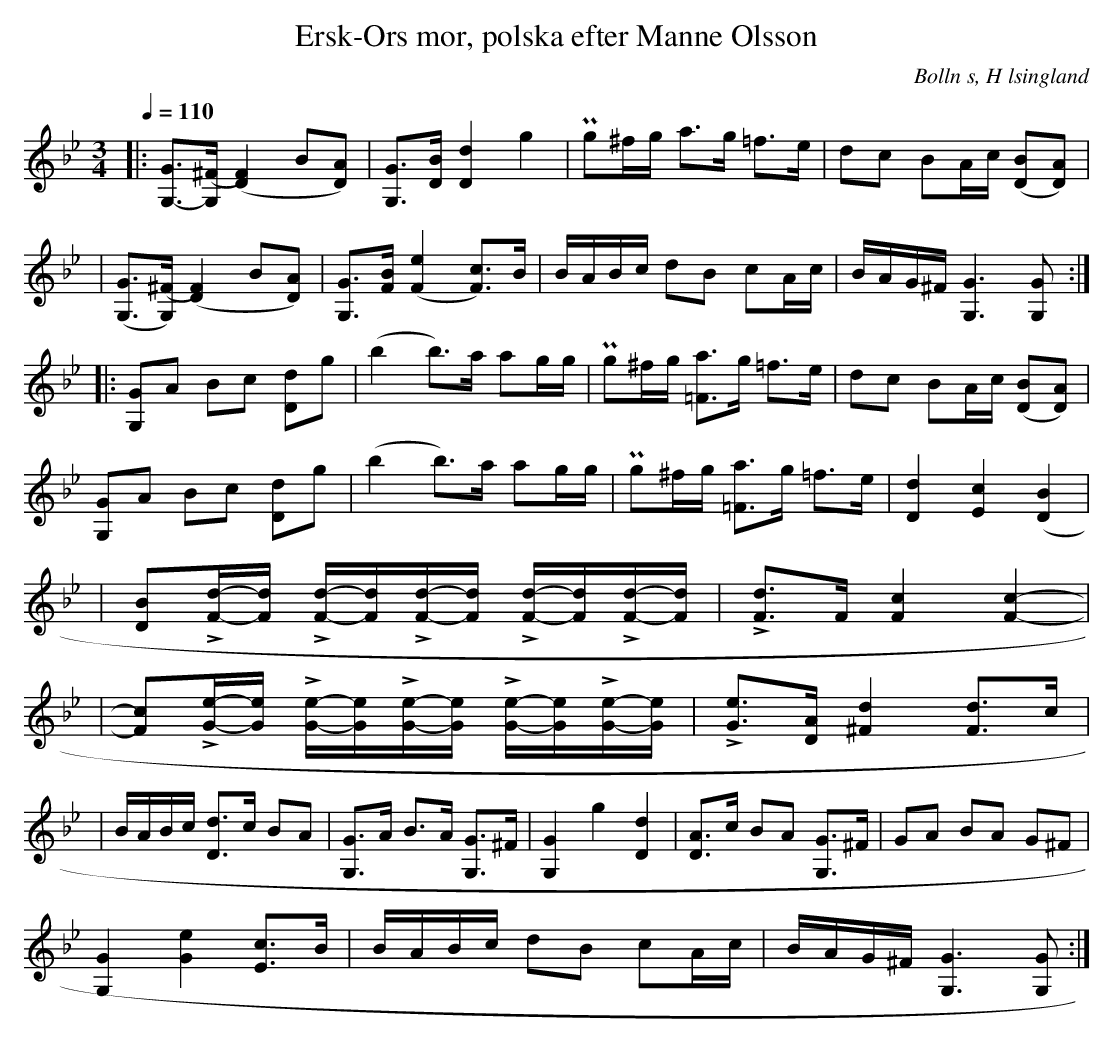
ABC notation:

X:1
T: Ersk-Ors mor, polska efter Manne Olsson
O:Bolln s, H lsingland
M:3/4
L:1/8
Q:1/4=110
K:Gm
|:[G,- G]>[G, (^F] [F2) (D2] B[D) A]| [G, G]>[D B] [D2 d2] g2| Pg^f/g/ a>g =f>e | dc   BA/c/ [B (D][D) A]|
|[(G, G]>[G,) (^F] [F2) (D2] B[D) A]| [G, G]>[F B] [(F2 e2] [F) c]>B|B/A/B/c/  dB cA/c/  | B/A/G/^F/ [G,3 G3] [G, G] :|
|:[G, G]A Bc [D d]g| (b2 b)>a ag/g/| Pg^f/g/  [=F a]>g =f>e | dc BA/c/ [(D B][D) A]|
[G, G]A Bc [D d]g| (b2 b)>a ag/g/| Pg^f/g/  [=F a]>g =f>e | [D2 d2][E2 c2] ([D2 B2]|
|[D B]L[F/d/]-[F/d/] L[F/d/]-[F/d/]L[F/d/]-[F/d/] L[F/d/]-[F/d/]L[F/d/]-[F/d/]|L[F d]>F [F2 c2] [F2 c2]-|
|[F c]L[G/e/]-[G/e/] L[G/e/]-[G/e/]L[G/e/]-[G/e/] L[G/e/]-[G/e/]L[G/e/]-[G/e/]|L[Ge]>[D A] [^F2 d2] [F d]>c|
|B/A/B/c/ [D d]>c BA|[G, G]>A B>A [G, G]>^F|[G,2 G2] g2 [D2 d2]|[D A]>c BA [G, G]>^F|GA BA G^F|
[G,2 G2] [G2 e2] [E c]>B|B/A/B/c/ dB cA/c/|B/A/G/^F/ [G,3 G3][G, G]:|
